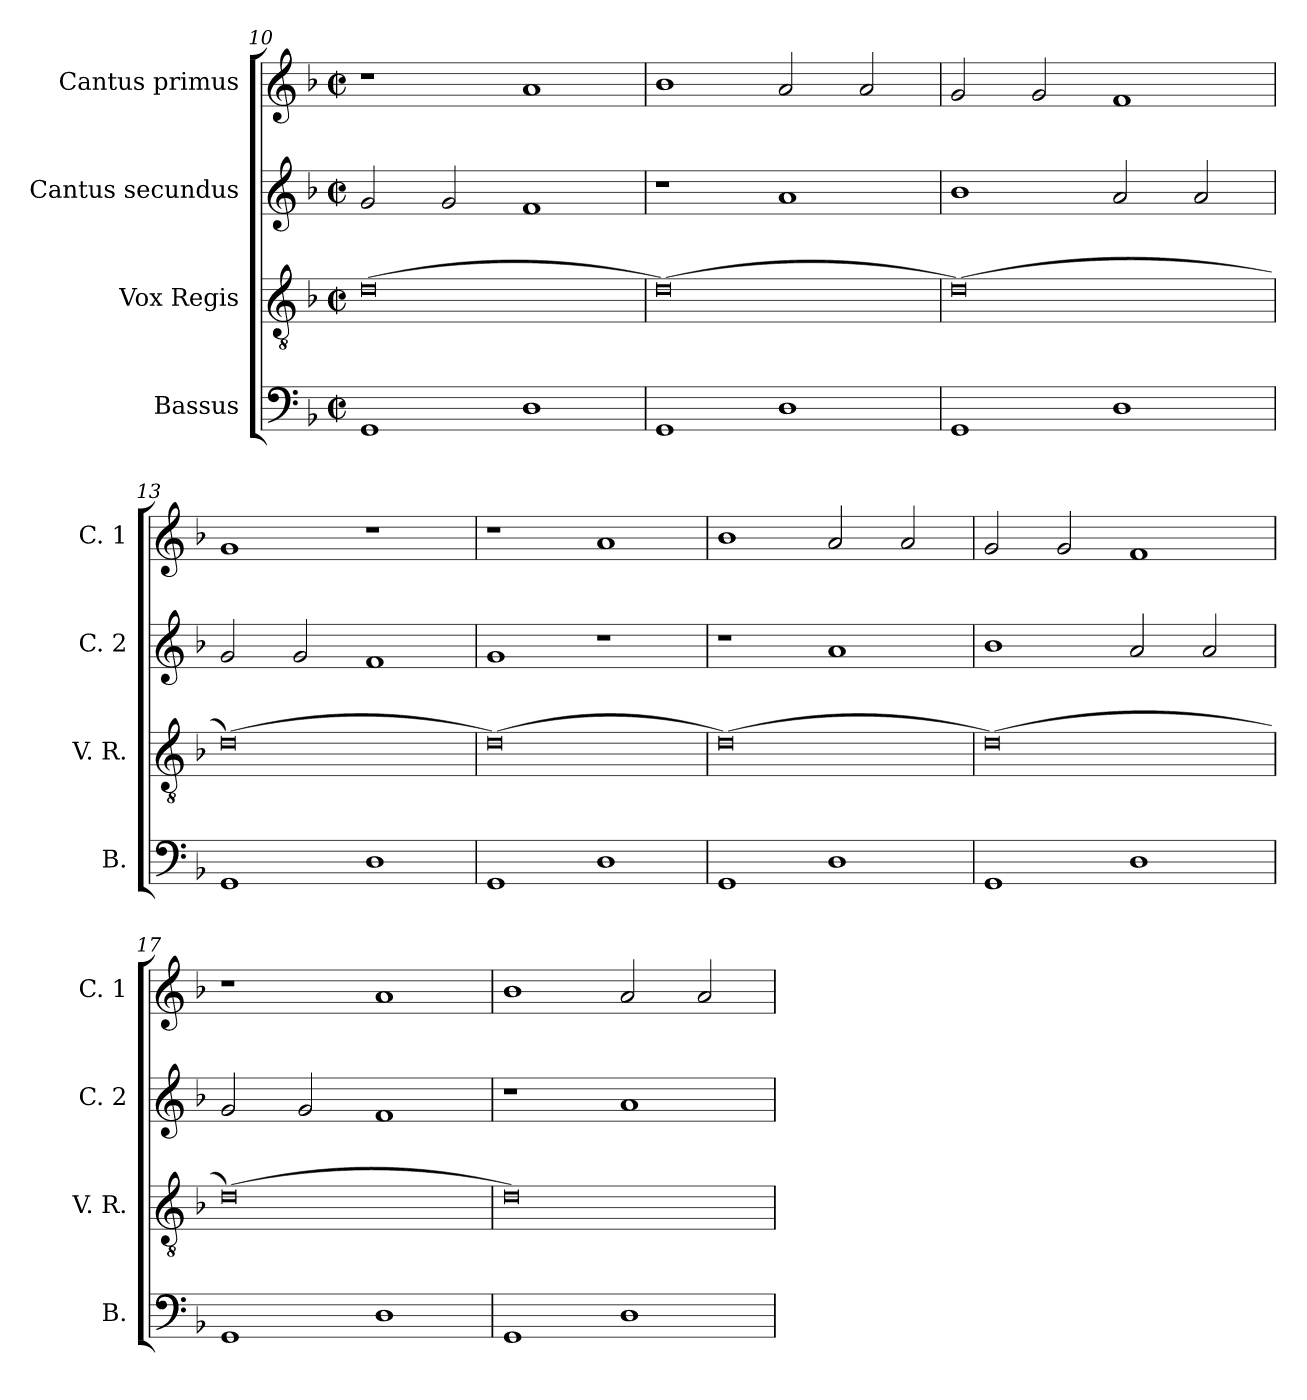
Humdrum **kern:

**kern	**kern	**kern	**kern
*part4	*part3	*part2	*part1
*staff4	*staff3	*staff2	*staff1
*I"Bassus	*I"Vox Regis	*I"Cantus secundus	*I"Cantus primus
*I'B.	*I'V. R.	*I'C. 2	*I'C. 1
*clefF4	*clefGv2	*clefG2	*clefG2
*k[b-]	*k[b-]	*k[b-]	*k[b-]
*M2/2	*M2/2	*M2/2	*M2/2
*met(c|)	*met(c|)	*met(c|)	*met(c|)
=10	=10	=10	=10
1GG	(>0d	2g/	1r
.	.	2g/	.
1D	.	1f	1a
=11	=11	=11	=11
1GG	(>0d)	1r	1b-
1D	.	1a	2a/
.	.	.	2a/
=12	=12	=12	=12
1GG	(>0d)	1b-	2g/
.	.	.	2g/
1D	.	2a/	1f
.	.	2a/	.
=13	=13	=13	=13
1GG	(>0d)	2g/	1g
.	.	2g/	.
1D	.	1f	1r
!!LO:LB:g=z
=14	=14	=14	=14
1GG	(>0d)	1g	1r
1D	.	1r	1a
=15	=15	=15	=15
1GG	(>0d)	1r	1b-
1D	.	1a	2a/
.	.	.	2a/
=16	=16	=16	=16
1GG	(>0d)	1b-	2g/
.	.	.	2g/
1D	.	2a/	1f
.	.	2a/	.
=17	=17	=17	=17
1GG	(>0d)	2g/	1r
.	.	2g/	.
1D	.	1f	1a
=18	=18	=18	=18
1GG	0d)	1r	1b-
1D	.	1a	2a/
.	.	.	2a/
=	=	=	=
*-	*-	*-	*-
